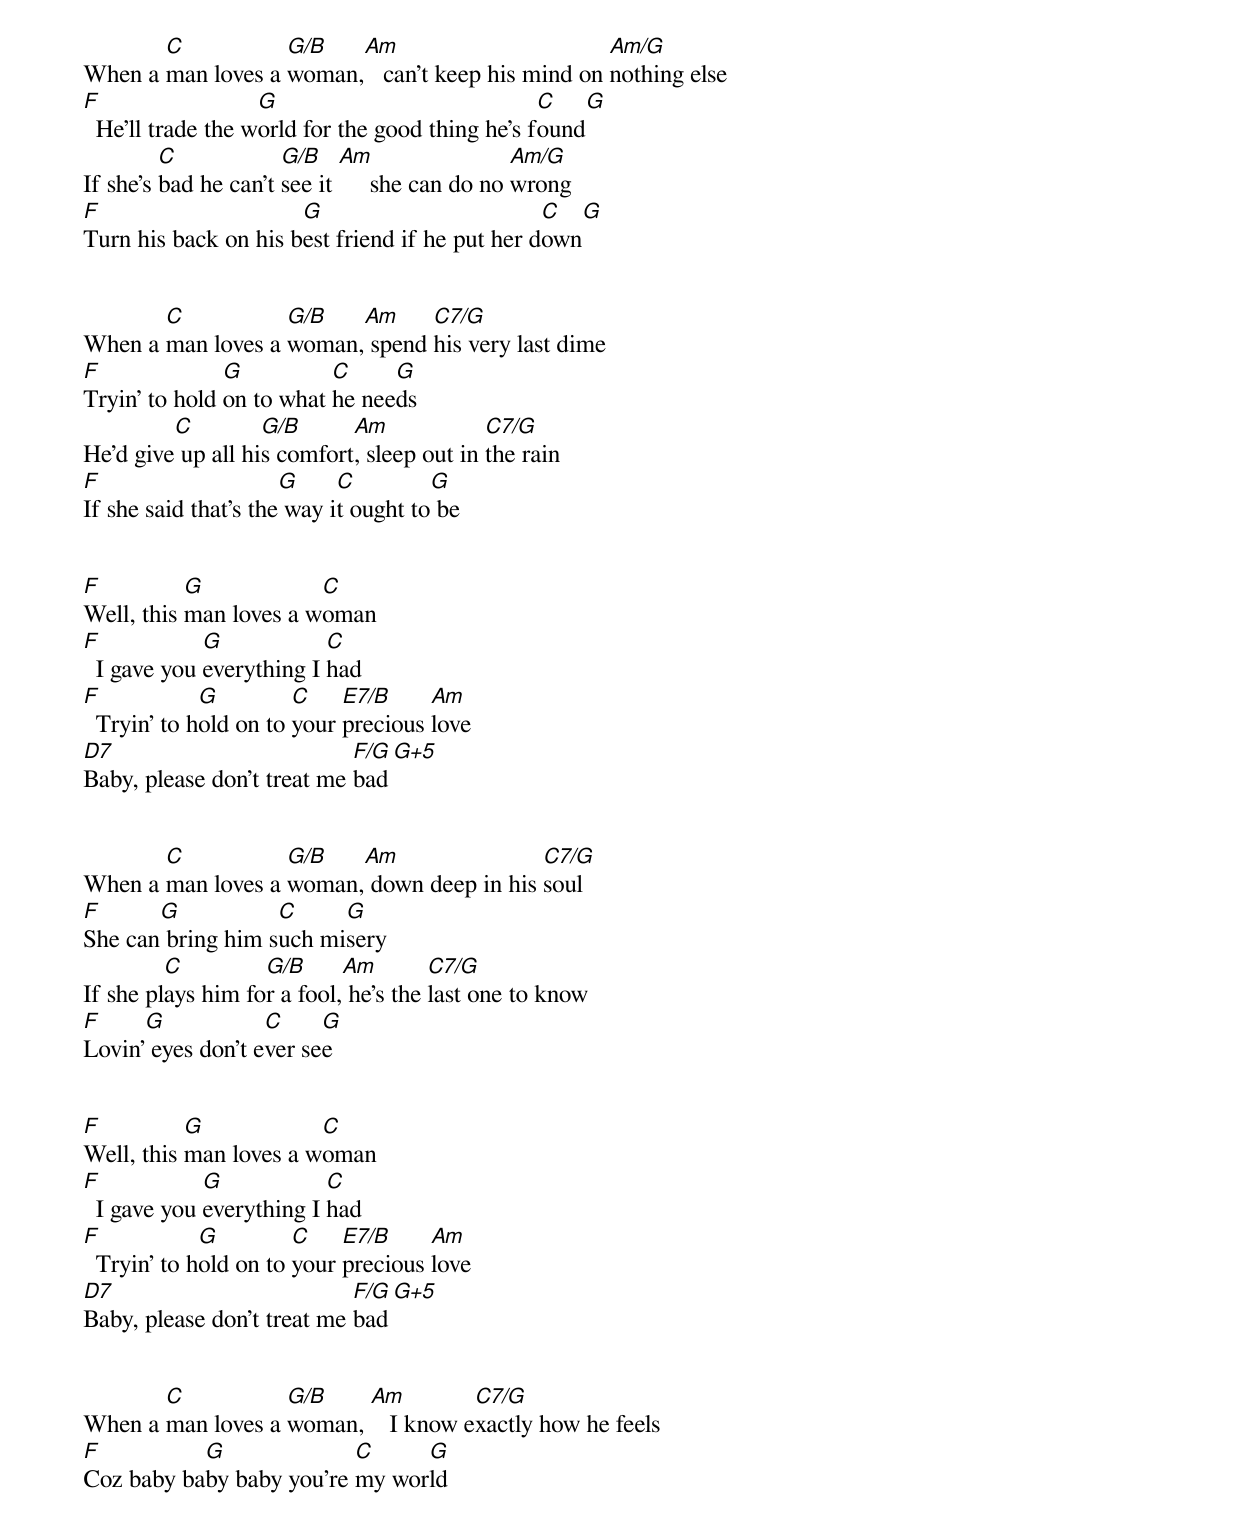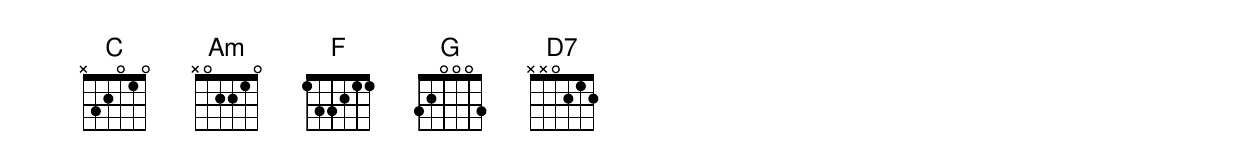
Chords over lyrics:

       C           G/B   Am                        Am/G
When a man loves a woman,   can't keep his mind on nothing else
F                  G                             C     G
  He'll trade the world for the good thing he's found
         C            G/B    Am                 Am/G
If she's bad he can't see it      she can do no wrong
F                     G                         C    G
Turn his back on his best friend if he put her down


       C           G/B   Am     C7/G
When a man loves a woman, spend his very last dime
F              G          C     G
Tryin' to hold on to what he needs
         C         G/B      Am             C7/G
He'd give up all his comfort, sleep out in the rain
F                     G     C         G
If she said that's the way it ought to be


F          G            C
Well, this man loves a woman
F            G            C
  I gave you everything I had
F            G         C    E7/B     Am
  Tryin' to hold on to your precious love
D7                          F/G   G+5
Baby, please don't treat me bad


       C           G/B   Am                C7/G
When a man loves a woman, down deep in his soul
F      G           C     G
She can bring him such misery
         C         G/B      Am        C7/G
If she plays him for a fool, he's the last one to know
F     G            C     G
Lovin' eyes don't ever see


F          G            C
Well, this man loves a woman
F            G            C
  I gave you everything I had
F            G         C    E7/B     Am
  Tryin' to hold on to your precious love
D7                          F/G   G+5
Baby, please don't treat me bad


       C           G/B    Am         C7/G
When a man loves a woman,    I know exactly how he feels
F          G              C     G
Coz baby baby baby you're my world
